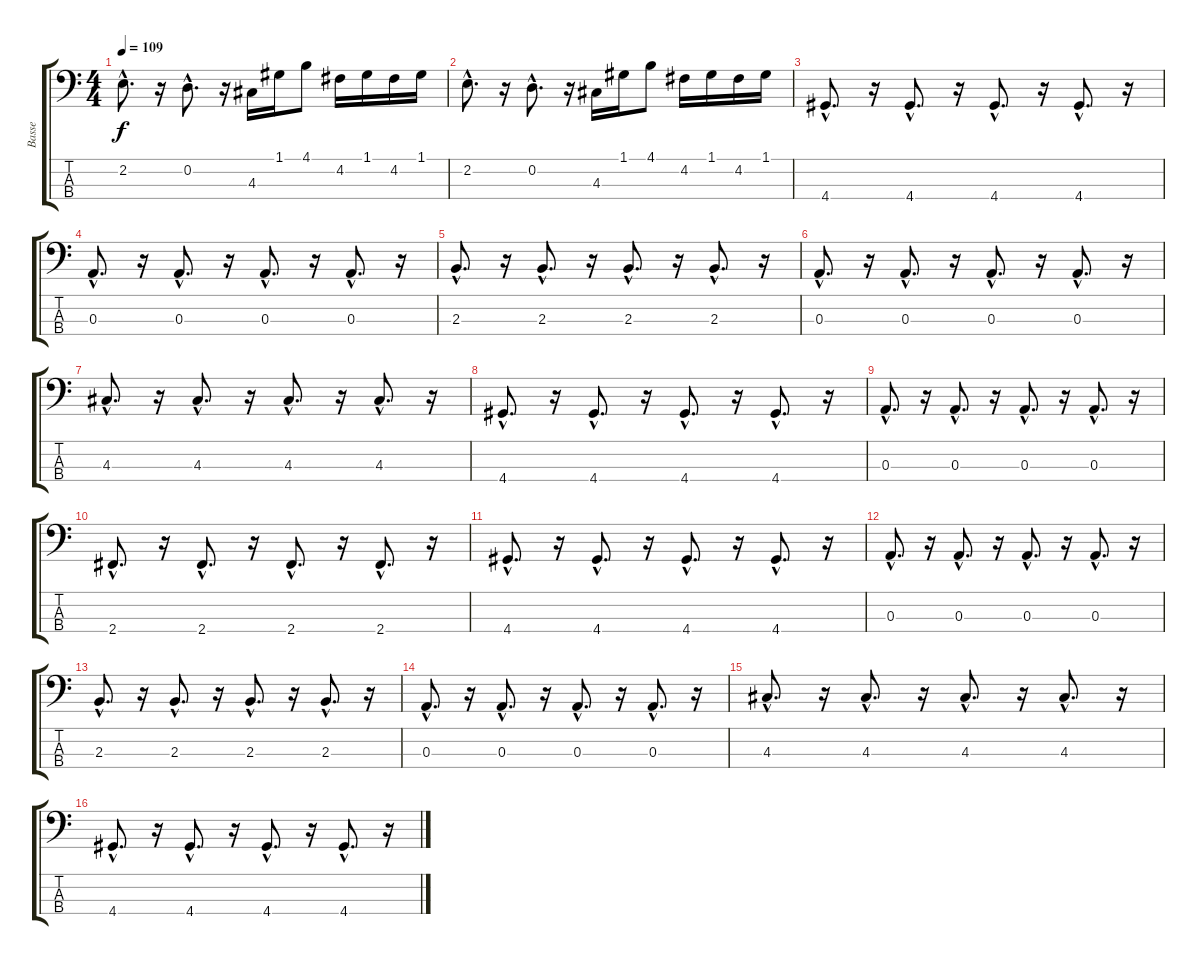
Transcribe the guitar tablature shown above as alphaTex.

\track ("Basse" "Basse") {instrument electricbassfinger}
\staff {score tabs}
\tuning (G2 D2 A1 E1) {hide}
\ts (4 4)
\tempo 109
\clef f4
\ks c
2.2{hac}.8{d dy f} r.16 0.2{hac}.8{d} r.16 4.3.16 1.1.16 4.1.8 4.2.16 1.1.16 4.2.16 1.1.16 |
2.2{hac}.8{d} r.16 0.2{hac}.8{d} r.16 4.3.16 1.1.16 4.1.8 4.2.16 1.1.16 4.2.16 1.1.16 |
4.4{hac}.8{d} r.16 4.4{hac}.8{d} r.16 4.4{hac}.8{d} r.16 4.4{hac}.8{d} r.16 |
0.3{hac}.8{d} r.16 0.3{hac}.8{d} r.16 0.3{hac}.8{d} r.16 0.3{hac}.8{d} r.16 |
2.3{hac}.8{d} r.16 2.3{hac}.8{d} r.16 2.3{hac}.8{d} r.16 2.3{hac}.8{d} r.16 |
0.3{hac}.8{d} r.16 0.3{hac}.8{d} r.16 0.3{hac}.8{d} r.16 0.3{hac}.8{d} r.16 |
4.3{hac}.8{d} r.16 4.3{hac}.8{d} r.16 4.3{hac}.8{d} r.16 4.3{hac}.8{d} r.16 |
4.4{hac}.8{d} r.16 4.4{hac}.8{d} r.16 4.4{hac}.8{d} r.16 4.4{hac}.8{d} r.16 |
0.3{hac}.8{d} r.16 0.3{hac}.8{d} r.16 0.3{hac}.8{d} r.16 0.3{hac}.8{d} r.16 |
2.4{hac}.8{d} r.16 2.4{hac}.8{d} r.16 2.4{hac}.8{d} r.16 2.4{hac}.8{d} r.16 |
4.4{hac}.8{d} r.16 4.4{hac}.8{d} r.16 4.4{hac}.8{d} r.16 4.4{hac}.8{d} r.16 |
0.3{hac}.8{d} r.16 0.3{hac}.8{d} r.16 0.3{hac}.8{d} r.16 0.3{hac}.8{d} r.16 |
2.3{hac}.8{d} r.16 2.3{hac}.8{d} r.16 2.3{hac}.8{d} r.16 2.3{hac}.8{d} r.16 |
0.3{hac}.8{d} r.16 0.3{hac}.8{d} r.16 0.3{hac}.8{d} r.16 0.3{hac}.8{d} r.16 |
4.3{hac}.8{d} r.16 4.3{hac}.8{d} r.16 4.3{hac}.8{d} r.16 4.3{hac}.8{d} r.16 |
4.4{hac}.8{d} r.16 4.4{hac}.8{d} r.16 4.4{hac}.8{d} r.16 4.4{hac}.8{d} r.16
